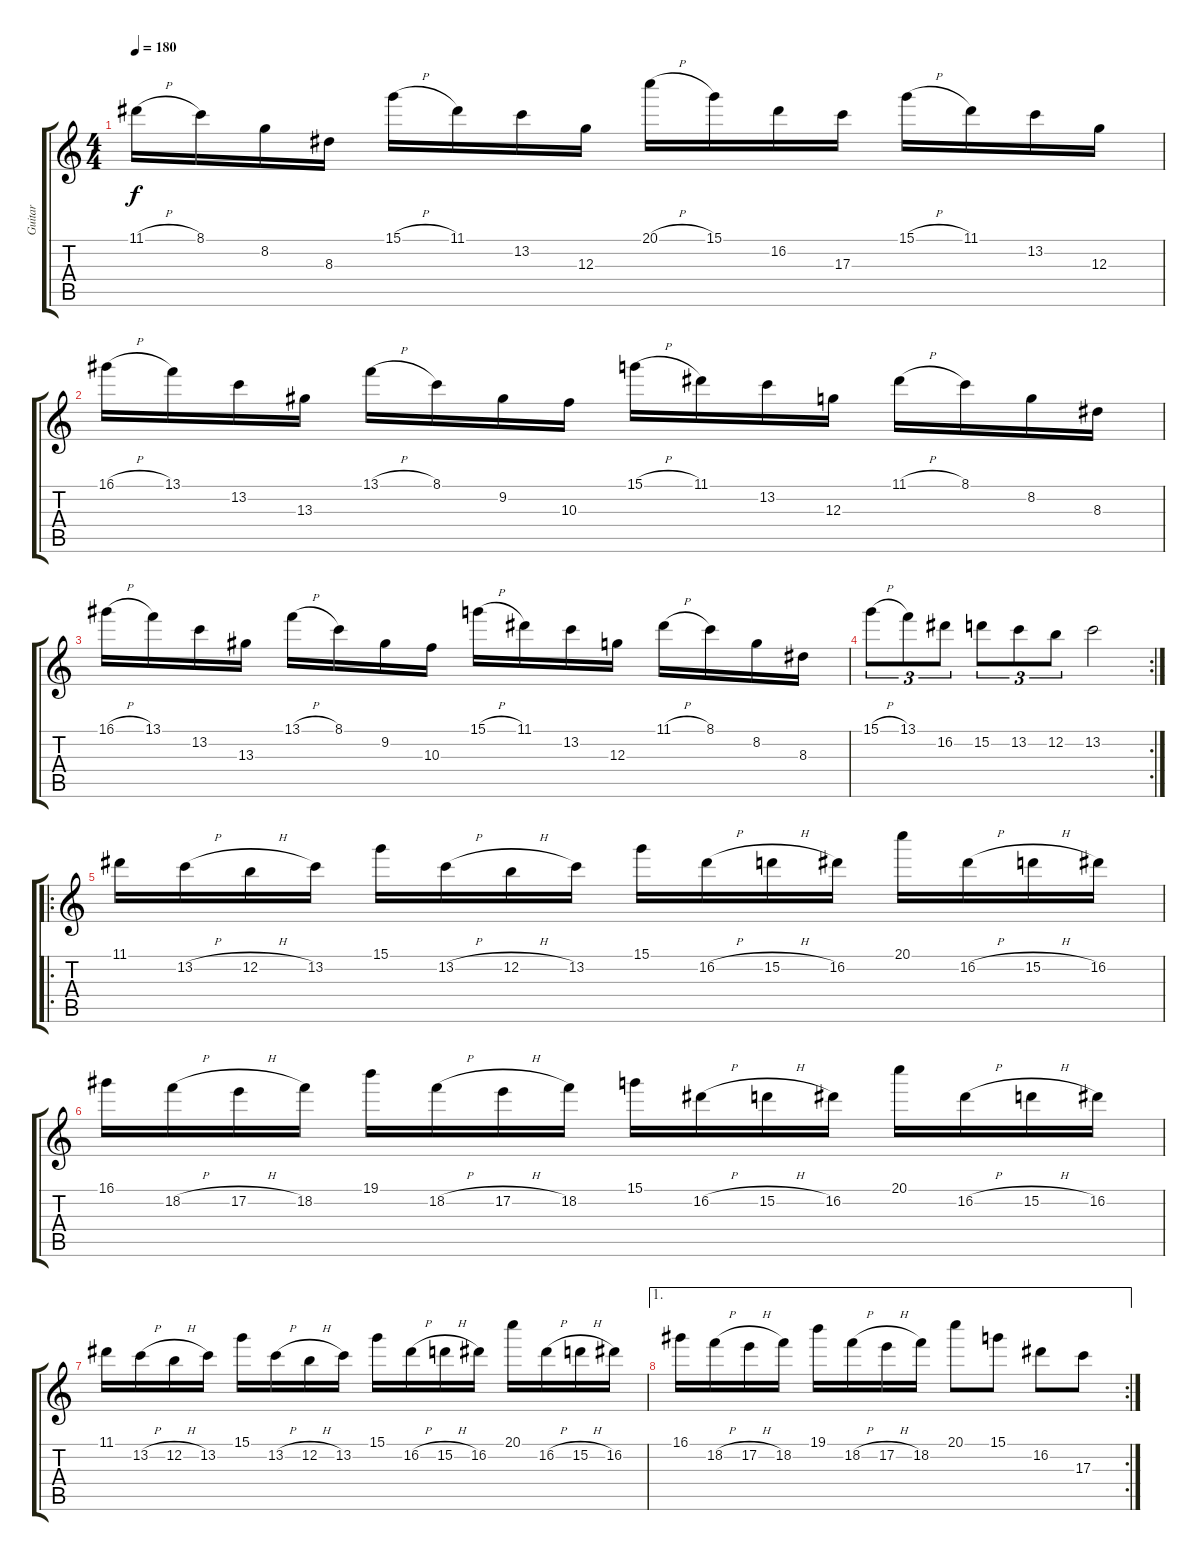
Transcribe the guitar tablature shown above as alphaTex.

\track ("Guitar" "Guitar") {instrument distortionguitar}
\staff {score tabs}
\tuning (E4 B3 G3 D3 A2 E2) {hide}
\ts (4 4)
\tempo 180
\clef g2
\ks c
11.1{h}.16{dy f instrument distortionguitar} 8.1.16 8.2.16 8.3.16 15.1{h}.16 11.1.16 13.2.16 12.3.16 20.1{h}.16 15.1.16 16.2.16 17.3.16 15.1{h}.16 11.1.16 13.2.16 12.3.16 |
16.1{h}.16 13.1.16 13.2.16 13.3.16 13.1{h}.16 8.1.16 9.2.16 10.3.16 15.1{h}.16 11.1.16 13.2.16 12.3.16 11.1{h}.16 8.1.16 8.2.16 8.3.16 |
16.1{h}.16 13.1.16 13.2.16 13.3.16 13.1{h}.16 8.1.16 9.2.16 10.3.16 15.1{h}.16 11.1.16 13.2.16 12.3.16 11.1{h}.16 8.1.16 8.2.16 8.3.16 |
\rc 2
15.1{h}.8{tu (3 2)} 13.1.8{tu (3 2)} 16.2.8{tu (3 2)} 15.2.8{tu (3 2)} 13.2.8{tu (3 2)} 12.2.8{tu (3 2)} 13.2.2 |
\ro
11.1.16 13.2{h}.16 12.2{h}.16 13.2.16 15.1.16 13.2{h}.16 12.2{h}.16 13.2.16 15.1.16 16.2{h}.16 15.2{h}.16 16.2.16 20.1.16 16.2{h}.16 15.2{h}.16 16.2.16 |
16.1.16 18.2{h}.16 17.2{h}.16 18.2.16 19.1.16 18.2{h}.16 17.2{h}.16 18.2.16 15.1.16 16.2{h}.16 15.2{h}.16 16.2.16 20.1.16 16.2{h}.16 15.2{h}.16 16.2.16 |
11.1.16 13.2{h}.16 12.2{h}.16 13.2.16 15.1.16 13.2{h}.16 12.2{h}.16 13.2.16 15.1.16 16.2{h}.16 15.2{h}.16 16.2.16 20.1.16 16.2{h}.16 15.2{h}.16 16.2.16 |
\ae 1
\rc 2
16.1.16 18.2{h}.16 17.2{h}.16 18.2.16 19.1.16 18.2{h}.16 17.2{h}.16 18.2.16 20.1.8 15.1.8 16.2.8 17.3.8
